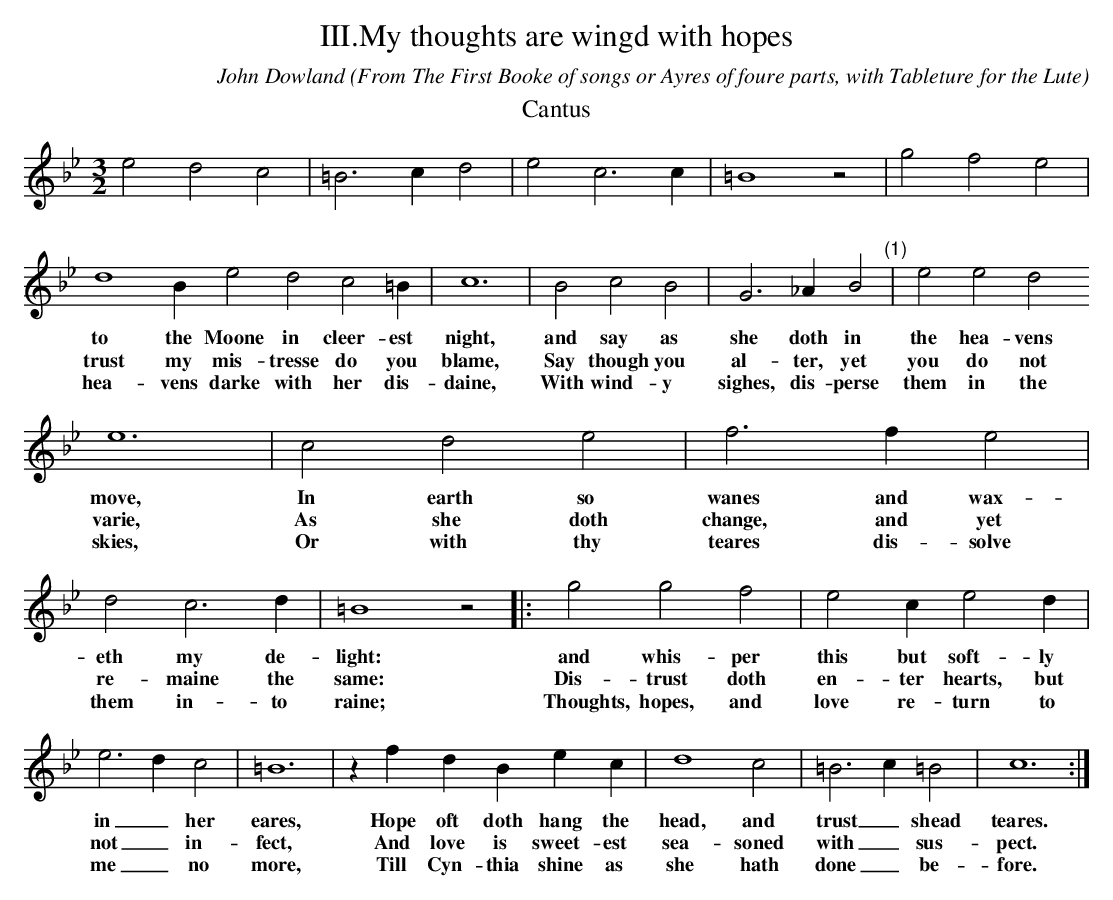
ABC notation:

X:1
T:III.My thoughts are wingd with hopes
C: John Dowland
O: From The First Booke of songs or Ayres of foure parts, with Tableture for the Lute
M:3/2
L:1/4
K:Cdor
T:Cantus
e2 d2 c2 |=B3 c d2 | e2 c3 c | =B4 z2 | g2 f2 e2 |
d4 B e2 d2 c2 =B | c6 | B2 c2 B2 | G3 _A B2 "(1)"| e2 e2 d2
w:to the Moone in cleer- est night, and say as she doth in the hea- vens
w: trust my mis- tresse do you blame, Say though you al- ter, yet you do not
w: hea- vens darke with her dis- daine, With wind- y sighes, dis- perse them in the
e6 | c2 d2 e2 | f3 f e2 | d2 c3 d | =B4 z2 |: g2 g2 f2 | e2 c e2 d |
w: move, In earth so wanes and wax- eth my de- light: and whis- per this but soft- ly
w:varie, As she doth change, and yet re- maine the same:  Dis- trust doth en- ter hearts, but
w: skies, Or with thy teares dis- solve them in- to raine; Thoughts, hopes, and love re- turn to
e3 d c2 | =B6 | z f d B e c | d4 c2 | =B3 c =B2 | c6 :|
w:in _ her eares, Hope oft doth hang the head, and trust _ shead teares.
w:not _ in- fect,   And love is sweet- est sea- soned with _ sus- pect.
w:me _ no  more, Till Cyn- thia shine as she hath done _ be- fore.
